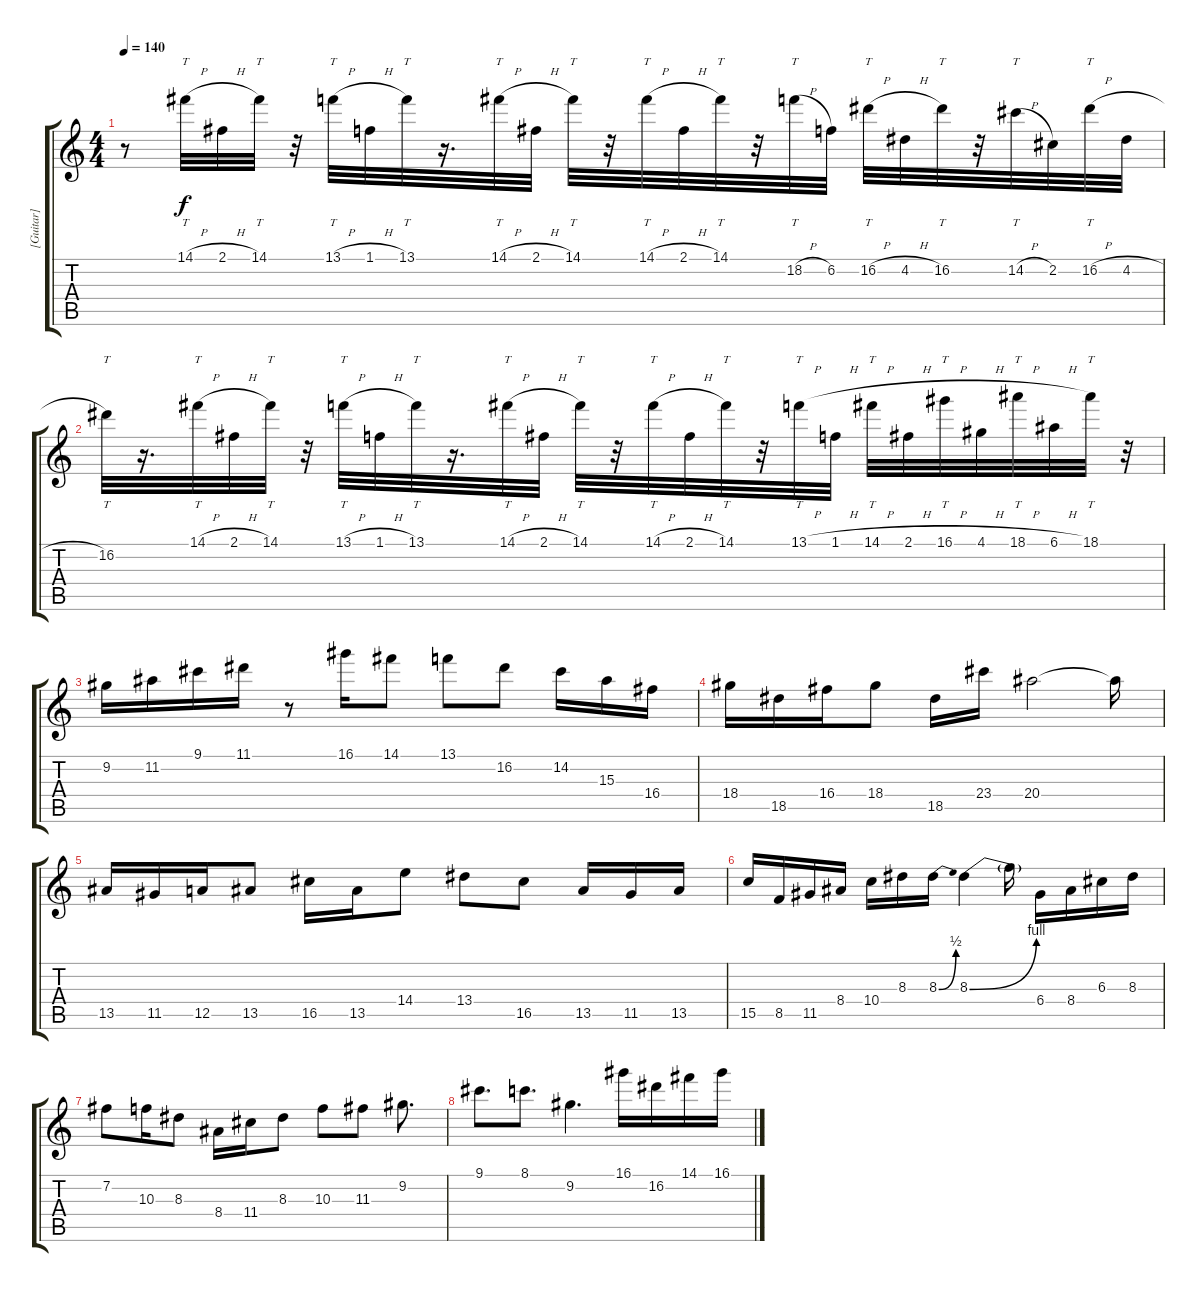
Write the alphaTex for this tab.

\track ("[Guitar]" "[Guitar]") {instrument distortionguitar}
\staff {score tabs}
\tuning (E4 B3 G3 D3 A2 E2) {hide}
\ts (4 4)
\tempo 140
\clef g2
\ks c
r.8{dy f} 14.1{h}.32{tt} 2.1{h}.32 14.1.32{tt} r.32 13.1{h}.32{tt} 1.1{h}.32 13.1.32{tt} r.16{d} 14.1{h}.32{tt} 2.1{h}.32 14.1.32{tt} r.32 14.1{h}.32{tt} 2.1{h}.32 14.1.32{tt} r.32 18.2{h}.32{tt} 6.2.32 16.2{h}.32{tt} 4.2{h}.32 16.2.32{tt} r.32 14.2{h}.32{tt} 2.2.32 16.2{h}.32{tt} 4.2{h}.32 |
16.2.32{tt} r.16{d} 14.1{h}.32{tt} 2.1{h}.32 14.1.32{tt} r.32 13.1{h}.32{tt} 1.1{h}.32 13.1.32{tt} r.16{d} 14.1{h}.32{tt} 2.1{h}.32 14.1.32{tt} r.32 14.1{h}.32{tt} 2.1{h}.32 14.1.32{tt} r.32 13.1{h}.32{tt} 1.1{h}.32 14.1{h}.32{tt} 2.1{h}.32 16.1{h}.32{tt} 4.1{h}.32 18.1{h}.32{tt} 6.1{h}.32 18.1.32{tt} r.32 |
9.2.16 11.2.16 9.1.16 11.1.16 r.8 16.1.16 14.1.8 13.1.8 16.2.8 14.2.16 15.3.16 16.4.16 |
18.4.16 18.5.16 16.4.16 18.4.8 18.5.16 23.4.16 20.4.2 20.4{t}.16 |
13.5.16 11.5.16 12.5.16 13.5.8 16.5.16 13.5.16 14.4.8 13.4.8 16.5.8 13.5.16 11.5.16 13.5.16 |
15.5.16 8.5.16 11.5.16 8.4.16 10.4.16 8.3.16 8.3{be (bend 0 0 60 2)}.16 8.3{be (bend 0 0 60 4)}.4 8.3{t}.16 6.4.16 8.4.16 6.3.16 8.3.16 |
7.2.8 10.3.16 8.3.8 8.4.16 11.4.16 8.3.8 10.3.8 11.3.8 9.2.8{d} |
9.1.8{d} 8.1.8{d} 9.2.4{d} 16.1.16 16.2.16 14.1.16 16.1.16
